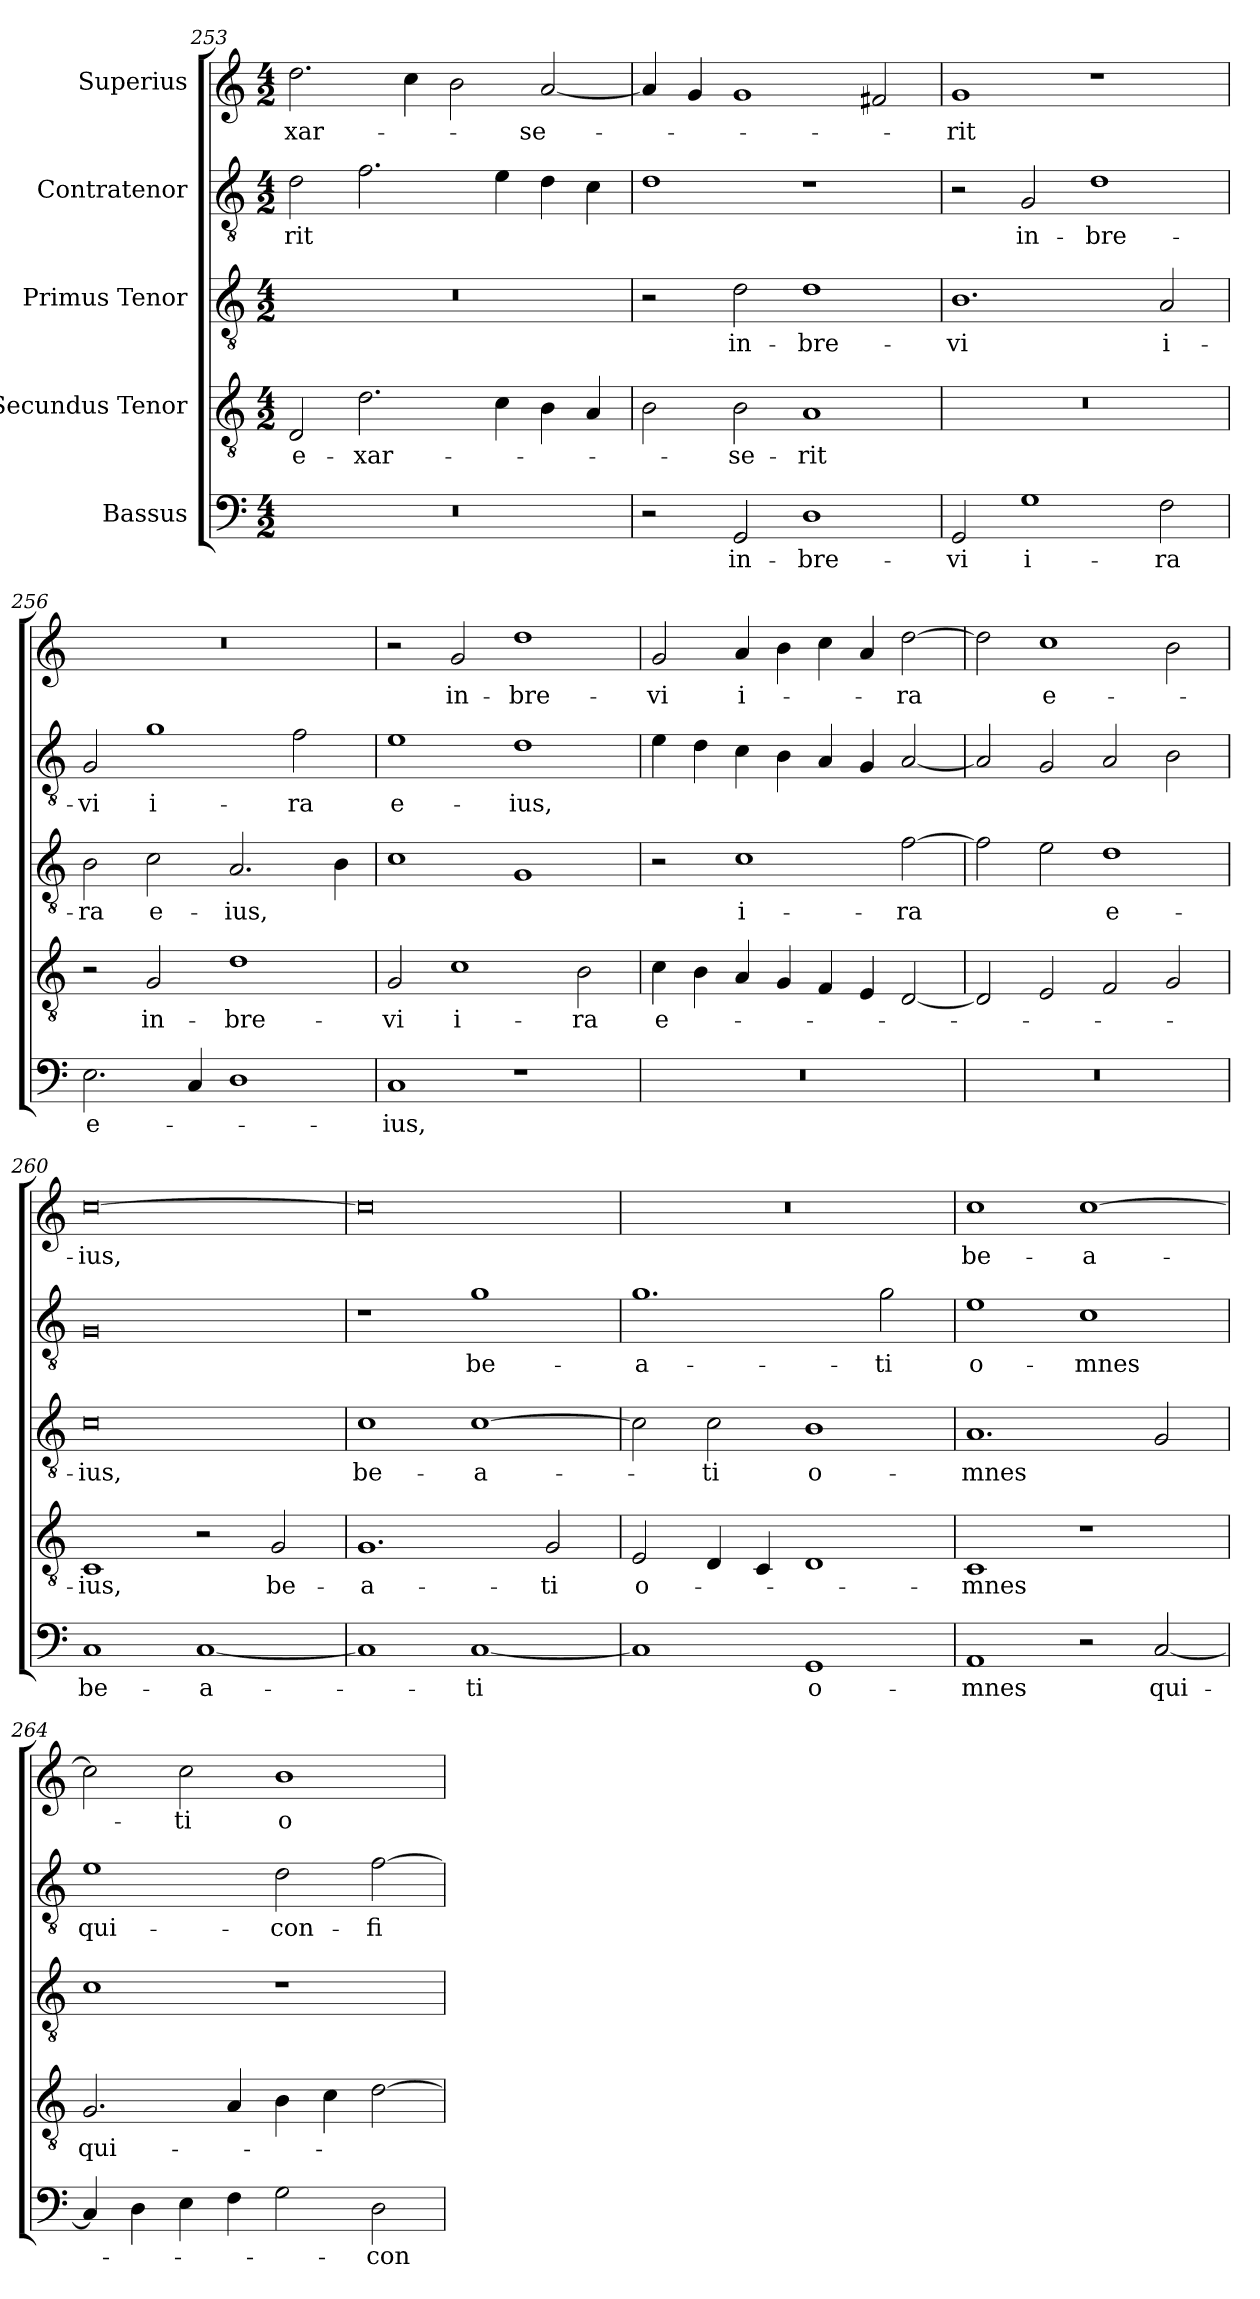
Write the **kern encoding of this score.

**kern	**text	**kern	**text	**kern	**text	**kern	**text	**kern	**text
*part5	*part5	*part4	*part4	*part3	*part3	*part2	*part2	*part1	*part1
*staff5	*staff5	*staff4	*staff4	*staff3	*staff3	*staff2	*staff2	*staff1	*staff1
*I"Bassus	*	*I"Secundus Tenor	*	*I"Primus Tenor	*	*I"Contratenor	*	*I"Superius	*
*clefF4	*	*clefGv2	*	*clefGv2	*	*clefGv2	*	*clefG2	*
*k[]	*	*k[]	*	*k[]	*	*k[]	*	*k[]	*
*M4/2	*	*M4/2	*	*M4/2	*	*M4/2	*	*M4/2	*
=253	=253	=253	=253	=253	=253	=253	=253	=253	=253
0r	.	2D/	e-	0r	.	2d\	-rit	2.dd\	-xar-
.	.	2.d\	-xar-	.	.	2.f\	.	.	.
.	.	.	.	.	.	.	.	4cc\	.
.	.	.	.	.	.	.	.	2b\	.
.	.	4c\	.	.	.	4e\	.	.	.
.	.	4B\	.	.	.	4d\	.	[2a/	-se-
.	.	4A/	.	.	.	4c\	.	.	.
=254	=254	=254	=254	=254	=254	=254	=254	=254	=254
2r	.	2B\	.	2r	.	1d\	.	4a/]	.
.	.	.	.	.	.	.	.	4g/	.
2GG/	in-	2B\	-se-	2d\	in-	.	.	1g/	.
1D\	bre-	1A/	-rit	1d\	bre-	1r	.	.	.
.	.	.	.	.	.	.	.	2f#X/	.
=255	=255	=255	=255	=255	=255	=255	=255	=255	=255
2GG/	-vi	0r	.	1.B\	-vi	2r	.	1g/	-rit
1G\	i-	.	.	.	.	2G/	in-	.	.
.	.	.	.	.	.	1d\	bre-	1r	.
2F\	-ra	.	.	2A/	i-	.	.	.	.
=256	=256	=256	=256	=256	=256	=256	=256	=256	=256
2.E\	e-	2r	.	2B\	-ra	2G/	-vi	0r	.
.	.	2G/	in-	2c\	e-	1g\	i-	.	.
4C/	.	.	.	.	.	.	.	.	.
1D\	.	1d\	bre-	2.A/	-ius,	.	.	.	.
.	.	.	.	.	.	2f\	-ra	.	.
.	.	.	.	4B\	.	.	.	.	.
=257	=257	=257	=257	=257	=257	=257	=257	=257	=257
1C/	-ius,	2G/	-vi	1c\	.	1e\	e-	2r	.
.	.	1c\	i-	.	.	.	.	2g/	in-
1r	.	.	.	1G/	.	1d\	-ius,	1dd\	bre-
.	.	2B\	-ra	.	.	.	.	.	.
=258	=258	=258	=258	=258	=258	=258	=258	=258	=258
0r	.	4c\	e-	2r	.	4e\	.	2g/	-vi
.	.	4B\	.	.	.	4d\	.	.	.
.	.	4A/	.	1c\	i-	4c\	.	4a/	i-
.	.	4G/	.	.	.	4B\	.	4b\	.
.	.	4F/	.	.	.	4A/	.	4cc\	.
.	.	4E/	.	.	.	4G/	.	4a/	.
.	.	[2D/	.	[2f\	-ra	[2A/	.	[2dd\	-ra
=259	=259	=259	=259	=259	=259	=259	=259	=259	=259
0r	.	2D/]	.	2f\]	.	2A/]	.	2dd\]	.
.	.	2E/	.	2e\	.	2G/	.	1cc\	e-
.	.	2F/	.	1d\	e-	2A/	.	.	.
.	.	2G/	.	.	.	2B\	.	2b\	.
=260	=260	=260	=260	=260	=260	=260	=260	=260	=260
1C/	be-	1C/	-ius,	0c\	-ius,	0G/	.	[0cc\	-ius,
[1C/	-a-	2r	.	.	.	.	.	.	.
.	.	2G/	be-	.	.	.	.	.	.
=261	=261	=261	=261	=261	=261	=261	=261	=261	=261
1C/]	.	1.G/	-a-	1c\	be-	1r	.	0cc\]	.
[1C/	-ti	.	.	[1c\	-a-	1g\	be-	.	.
.	.	2G/	-ti	.	.	.	.	.	.
=262	=262	=262	=262	=262	=262	=262	=262	=262	=262
1C/]	.	2E/	o-	2c\]	.	1.g\	-a-	0r	.
.	.	4D/	.	2c\	-ti	.	.	.	.
.	.	4C/	.	.	.	.	.	.	.
1GG/	o-	1D/	.	1B\	o-	.	.	.	.
.	.	.	.	.	.	2g\	-ti	.	.
=263	=263	=263	=263	=263	=263	=263	=263	=263	=263
1AA/	-mnes	1C/	-mnes	1.A/	-mnes	1e\	o-	1cc\	be-
2r	.	1r	.	.	.	1c\	-mnes	[1cc\	-a-
[2C/	qui-	.	.	2G/	.	.	.	.	.
=264	=264	=264	=264	=264	=264	=264	=264	=264	=264
4C/]	.	2.G/	qui-	1c\	.	1e\	qui-	2cc\]	.
4D\	.	.	.	.	.	.	.	.	.
4E\	.	.	.	.	.	.	.	2cc\	-ti
4F\	.	4A/	.	.	.	.	.	.	.
2G\	.	4B\	.	1r	.	2d\	con-	1b\	o-
.	.	4c\	.	.	.	.	.	.	.
2D\	con-	[2d\	.	.	.	[2f\	-fi-	.	.
=	=	=	=	=	=	=	=	=	=
*-	*-	*-	*-	*-	*-	*-	*-	*-	*-
